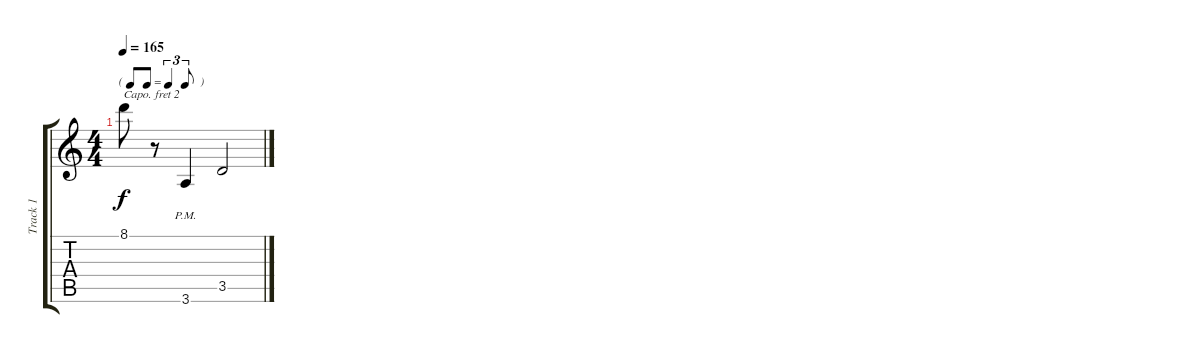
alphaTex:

\track ("Track 1" "Track 1") {instrument acousticguitarsteel}
\staff {score tabs}
\capo 2
\tuning (E4 B3 G3 D3 A2 E2) {hide}
\ts (4 4)
\tf triplet8th
\tempo 165
\clef g2
\ks c
8.1.8{dy f} r.8 3.6{pm}.4 3.5.2
